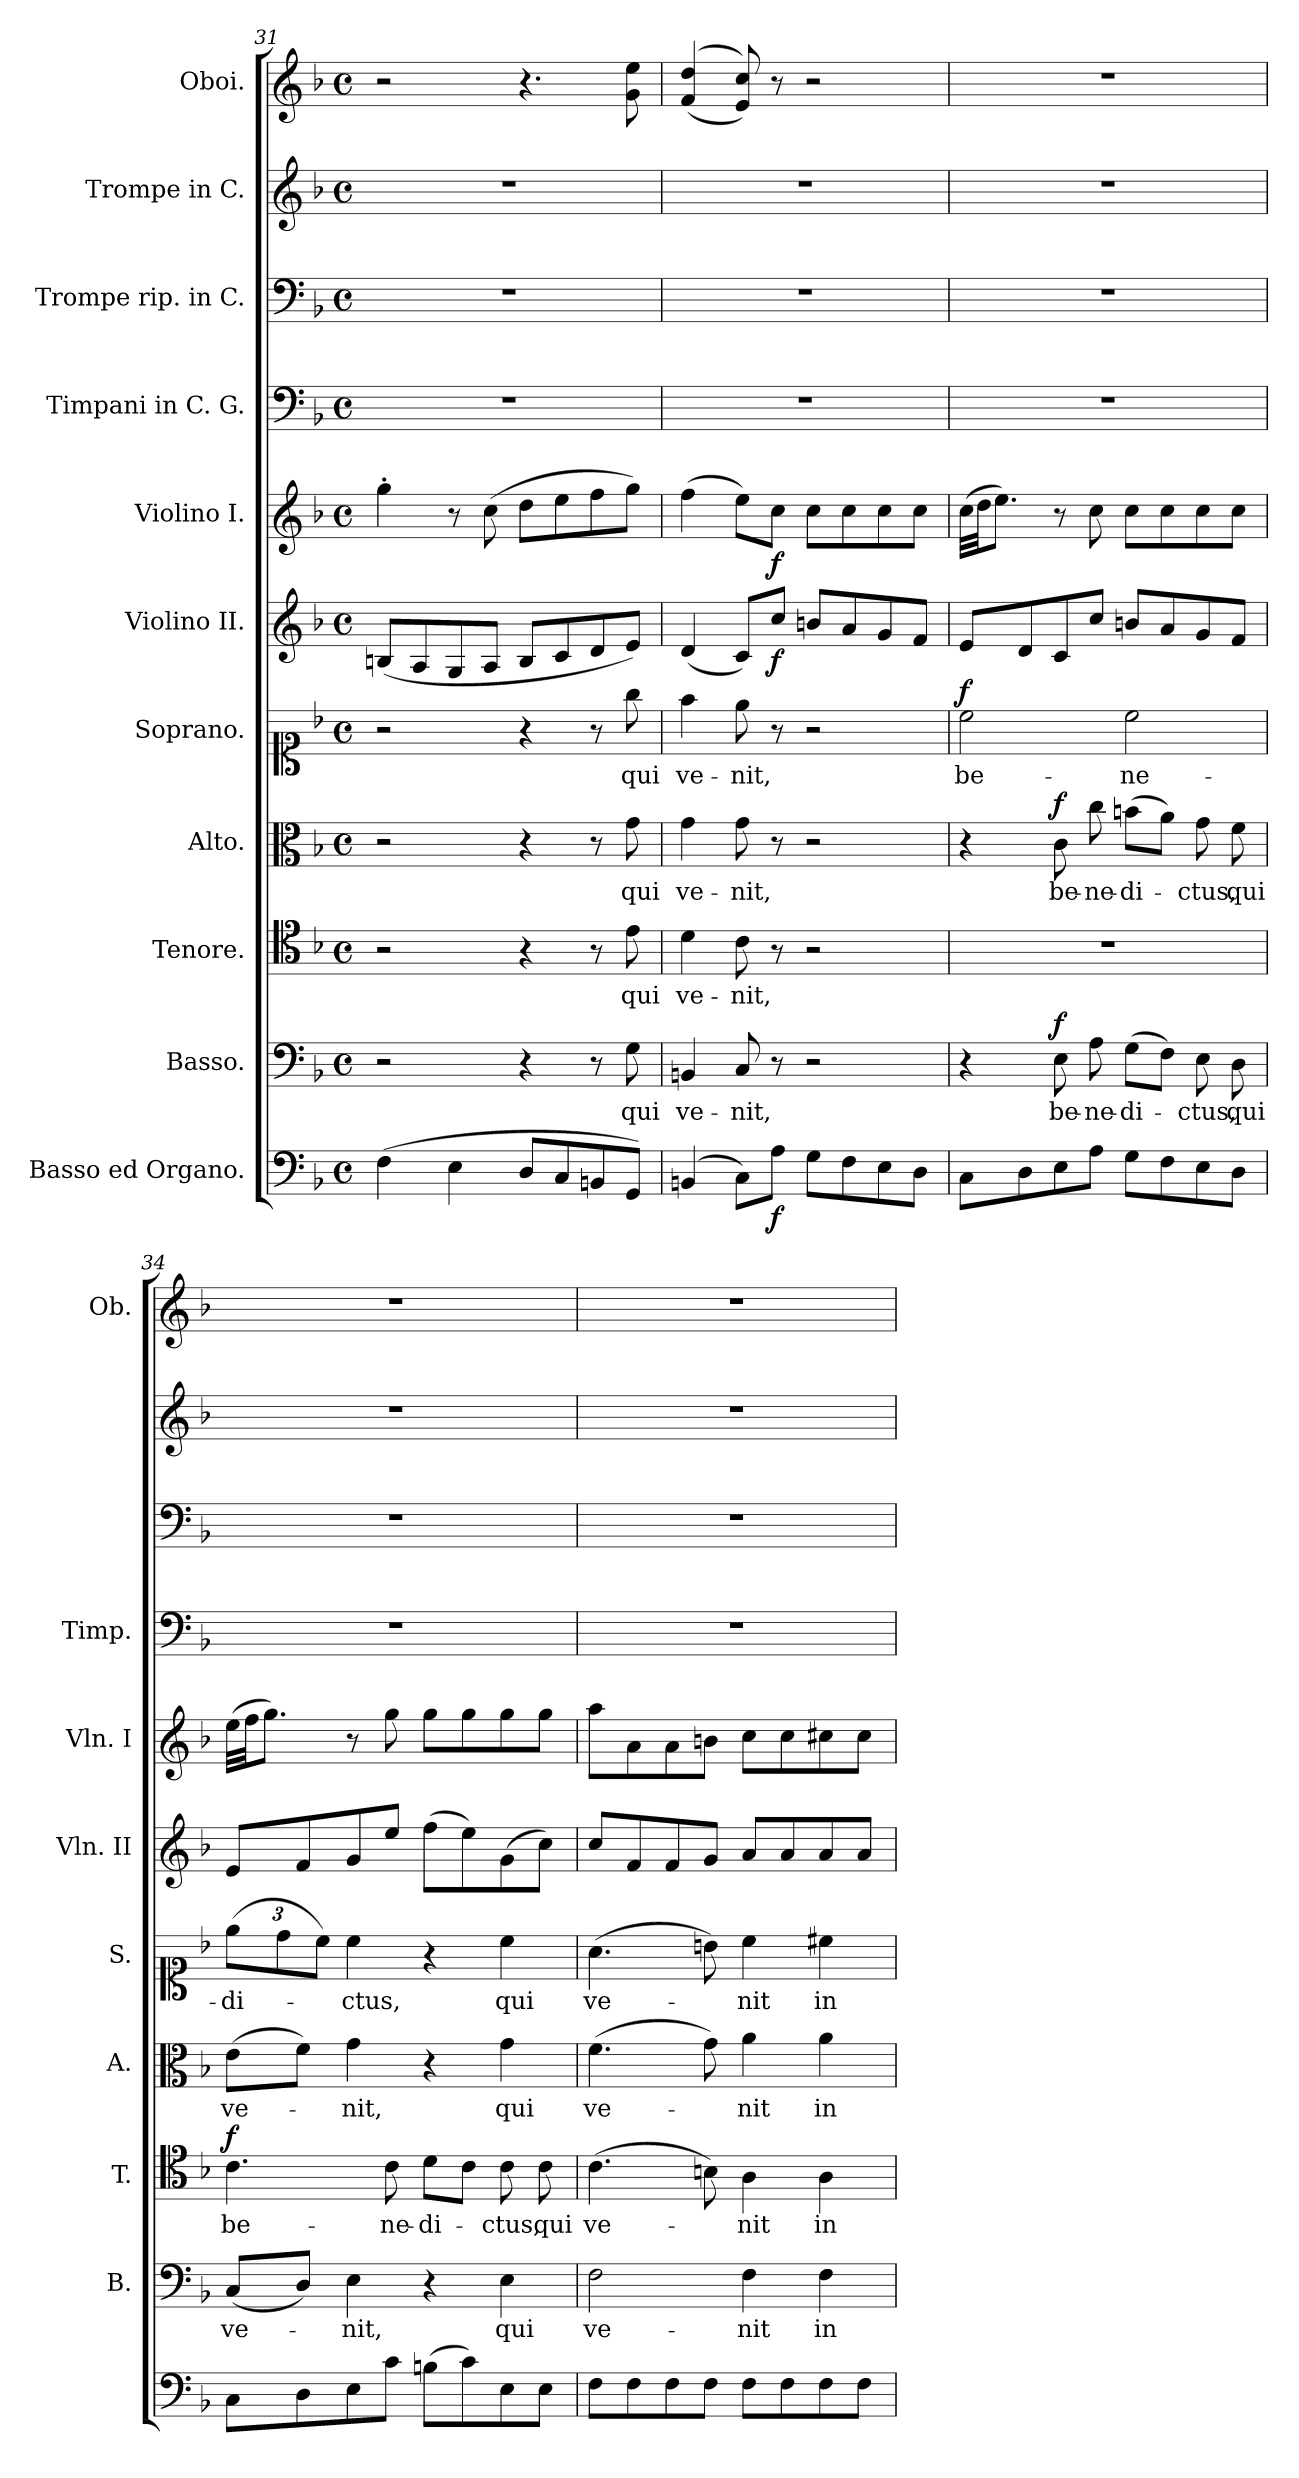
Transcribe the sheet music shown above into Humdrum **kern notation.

**kern	**dynam	**kern	**text	**dynam	**kern	**text	**dynam	**kern	**text	**dynam	**kern	**text	**dynam	**kern	**dynam	**kern	**dynam	**kern	**kern	**kern	**kern
*part11	*part11	*part10	*part10	*part10	*part9	*part9	*part9	*part8	*part8	*part8	*part7	*part7	*part7	*part6	*part6	*part5	*part5	*part4	*part3	*part2	*part1
*staff11	*staff11	*staff10	*staff10	*staff10	*staff9	*staff9	*staff9	*staff8	*staff8	*staff8	*staff7	*staff7	*staff7	*staff6	*staff6	*staff5	*staff5	*staff4	*staff3	*staff2	*staff1
*I"Basso ed  Organo.	*	*I"Basso.	*	*	*I"Tenore.	*	*	*I"Alto.	*	*	*I"Soprano.	*	*	*I"Violino II.	*	*I"Violino I.	*	*I"Timpani in C. G.	*I"Trompe rip. in C.	*I"Trompe in C.	*I"Oboi.
*	*	*I'B.	*	*	*I'T.	*	*	*I'A.	*	*	*I'S.	*	*	*I'Vln. II	*	*I'Vln. I	*	*I'Timp.	*	*	*I'Ob.
*clefF4	*	*clefF4	*	*	*clefC4	*	*	*clefC3	*	*	*clefC1	*	*	*clefG2	*	*clefG2	*	*clefF4	*clefF4	*clefG2	*clefG2
*k[b-]	*	*k[b-]	*	*	*k[b-]	*	*	*k[b-]	*	*	*k[b-]	*	*	*k[b-]	*	*k[b-]	*	*k[b-]	*k[b-]	*k[b-]	*k[b-]
*M4/4	*	*M4/4	*	*	*M4/4	*	*	*M4/4	*	*	*M4/4	*	*	*M4/4	*	*M4/4	*	*M4/4	*M4/4	*M4/4	*M4/4
*met(c)	*	*met(c)	*	*	*met(c)	*	*	*met(c)	*	*	*met(c)	*	*	*met(c)	*	*met(c)	*	*met(c)	*met(c)	*met(c)	*met(c)
=31	=31	=31	=31	=31	=31	=31	=31	=31	=31	=31	=31	=31	=31	=31	=31	=31	=31	=31	=31	=31	=31
(>4F\	.	2r	.	.	2r	.	.	2r	.	.	2r	.	.	(<8Bn/L	.	4gg'\	.	1r	1r	1r	2r
.	.	.	.	.	.	.	.	.	.	.	.	.	.	8A/	.	.	.	.	.	.	.
4E\	.	.	.	.	.	.	.	.	.	.	.	.	.	8G/	.	8r	.	.	.	.	.
.	.	.	.	.	.	.	.	.	.	.	.	.	.	8A/J	.	(>8cc\	.	.	.	.	.
8D/L	.	4r	.	.	4r	.	.	4r	.	.	4r	.	.	8B/L	.	8dd\L	.	.	.	.	4.r
8C/	.	.	.	.	.	.	.	.	.	.	.	.	.	8c/	.	8ee\	.	.	.	.	.
8BBn/	.	8r	.	.	8r	.	.	8r	.	.	8r	.	.	8d/	.	8ff\	.	.	.	.	.
!	!	!	!LO:LY:b	!	!	!LO:LY:b	!	!	!LO:LY:b	!	!	!LO:LY:b	!	!	!	!	!	!	!	!	!
8GG/J)	.	8G\	qui	.	8e\	qui	.	8g\	qui	.	8gg\	qui	.	8e/J)	.	8gg\J)	.	.	.	.	8g\ 8ee\
=32	=32	=32	=32	=32	=32	=32	=32	=32	=32	=32	=32	=32	=32	=32	=32	=32	=32	=32	=32	=32	=32
!	!	!	!LO:LY:b	!	!	!LO:LY:b	!	!	!LO:LY:b	!	!	!LO:LY:b	!	!	!	!	!	!	!	!	!
(>4BBn/	.	4BBn/	ve-	.	4d\	ve-	.	4g\	ve-	.	4ff\	ve-	.	(<4d/	.	(>4ff\	.	1r	1r	1r	(<(>4f/ 4dd/
!	!	!	!LO:LY:b	!	!	!LO:LY:b	!	!	!LO:LY:b	!	!	!LO:LY:b	!	!	!	!	!	!	!	!	!
8C\L)	.	8C/	-nit,	.	8c\	-nit,	.	8g\	-nit,	.	8ee\	-nit,	.	8c/L)	.	8ee\L)	.	.	.	.	8e/ 8cc/))
!	!LO:DY:b	!	!	!	!	!	!	!	!	!	!	!	!	!	!LO:DY:b	!	!LO:DY:b	!	!	!	!
8A\J	f	8r	.	.	8r	.	.	8r	.	.	8r	.	.	8cc/J	f	8cc\J	f	.	.	.	8r
8G\L	.	2r	.	.	2r	.	.	2r	.	.	2r	.	.	8bn/L	.	8cc\L	.	.	.	.	2r
8F\	.	.	.	.	.	.	.	.	.	.	.	.	.	8a/	.	8cc\	.	.	.	.	.
8E\	.	.	.	.	.	.	.	.	.	.	.	.	.	8g/	.	8cc\	.	.	.	.	.
8D\J	.	.	.	.	.	.	.	.	.	.	.	.	.	8f/J	.	8cc\J	.	.	.	.	.
=33	=33	=33	=33	=33	=33	=33	=33	=33	=33	=33	=33	=33	=33	=33	=33	=33	=33	=33	=33	=33	=33
!	!	!	!	!	!	!	!	!	!	!	!	!LO:LY:b	!LO:DY:a	!	!	!	!	!	!	!	!
8C\L	.	4r	.	.	1r	.	.	4r	.	.	2cc\	be-	f	8e/L	.	(>32cc\LLL	.	1r	1r	1r	1r
.	.	.	.	.	.	.	.	.	.	.	.	.	.	.	.	32dd\JJ	.	.	.	.	.
.	.	.	.	.	.	.	.	.	.	.	.	.	.	.	.	8.ee\J)	.	.	.	.	.
8D\	.	.	.	.	.	.	.	.	.	.	.	.	.	8d/	.	.	.	.	.	.	.
!	!	!	!LO:LY:b	!LO:DY:a	!	!	!	!	!LO:LY:b	!LO:DY:a	!	!	!	!	!	!	!	!	!	!	!
8E\	.	8E\	be-	f	.	.	.	8c\	be-	f	.	.	.	8c/	.	8r	.	.	.	.	.
!	!	!	!LO:LY:b	!	!	!	!	!	!LO:LY:b	!	!	!	!	!	!	!	!	!	!	!	!
8A\J	.	8A\	-ne-	.	.	.	.	8cc\	-ne-	.	.	.	.	8cc/J	.	8cc\	.	.	.	.	.
!	!	!	!LO:LY:b	!	!	!	!	!	!LO:LY:b	!	!	!LO:LY:b	!	!	!	!	!	!	!	!	!
8G\L	.	(>8G\L	-di-	.	.	.	.	(>8bn\L	-di-	.	2cc\	-ne-	.	8bn/L	.	8cc\L	.	.	.	.	.
8F\	.	8F\J)	.	.	.	.	.	8a\J)	.	.	.	.	.	8a/	.	8cc\	.	.	.	.	.
!	!	!	!LO:LY:b	!	!	!	!	!	!LO:LY:b	!	!	!	!	!	!	!	!	!	!	!	!
8E\	.	8E\	-ctus,	.	.	.	.	8g\	-ctus,	.	.	.	.	8g/	.	8cc\	.	.	.	.	.
!	!	!	!LO:LY:b	!	!	!	!	!	!LO:LY:b	!	!	!	!	!	!	!	!	!	!	!	!
8D\J	.	8D\	qui	.	.	.	.	8f\	qui	.	.	.	.	8f/J	.	8cc\J	.	.	.	.	.
=34	=34	=34	=34	=34	=34	=34	=34	=34	=34	=34	=34	=34	=34	=34	=34	=34	=34	=34	=34	=34	=34
!	!	!	!LO:LY:b	!	!	!LO:LY:b	!	!	!LO:LY:b	!	!	!	!	!	!	!	!	!	!	!	!
*	*	*	*	*	*	*	*	*	*	*	*Xbrackettup	*	*	*	*	*	*	*	*	*	*
!	!	!	!	!	!	!	!LO:DY:a	!	!	!	!	!LO:LY:b	!	!	!	!	!	!	!	!	!
8C\L	.	(<8C/L	ve-	.	4.c\	be-	f	(>8e\L	ve-	.	(>12ee\L	-di-	.	8e/L	.	(>32ee\LLL	.	1r	1r	1r	1r
.	.	.	.	.	.	.	.	.	.	.	.	.	.	.	.	32ff\JJ	.	.	.	.	.
.	.	.	.	.	.	.	.	.	.	.	.	.	.	.	.	8.gg\J)	.	.	.	.	.
.	.	.	.	.	.	.	.	.	.	.	12dd\	.	.	.	.	.	.	.	.	.	.
8D\	.	8D/J)	.	.	.	.	.	8f\J)	.	.	.	.	.	8f/	.	.	.	.	.	.	.
.	.	.	.	.	.	.	.	.	.	.	12cc\J)	.	.	.	.	.	.	.	.	.	.
!	!	!	!LO:LY:b	!	!	!	!	!	!LO:LY:b	!	!	!LO:LY:b	!	!	!	!	!	!	!	!	!
8E\	.	4E\	-nit,	.	.	.	.	4g\	-nit,	.	4cc\	-ctus,	.	8g/	.	8r	.	.	.	.	.
!	!	!	!	!	!	!LO:LY:b	!	!	!	!	!	!	!	!	!	!	!	!	!	!	!
8c\J	.	.	.	.	8c\	-ne-	.	.	.	.	.	.	.	8ee/J	.	8gg\	.	.	.	.	.
!	!	!	!	!	!	!LO:LY:b	!	!	!	!	!	!	!	!	!	!	!	!	!	!	!
(>8Bn\L	.	4r	.	.	8d\L	-di-	.	4r	.	.	4r	.	.	(>8ff\L	.	8gg\L	.	.	.	.	.
8c\)	.	.	.	.	8c\J	.	.	.	.	.	.	.	.	8ee\)	.	8gg\	.	.	.	.	.
!	!	!	!LO:LY:b	!	!	!LO:LY:b	!	!	!LO:LY:b	!	!	!LO:LY:b	!	!	!	!	!	!	!	!	!
8E\	.	4E\	qui	.	8c\	-ctus,	.	4g\	qui	.	4cc\	qui	.	(>8g\	.	8gg\	.	.	.	.	.
!	!	!	!	!	!	!LO:LY:b	!	!	!	!	!	!	!	!	!	!	!	!	!	!	!
8E\J	.	.	.	.	8c\	qui	.	.	.	.	.	.	.	8cc\J)	.	8gg\J	.	.	.	.	.
!!LO:LB:g=z
=35	=35	=35	=35	=35	=35	=35	=35	=35	=35	=35	=35	=35	=35	=35	=35	=35	=35	=35	=35	=35	=35
!	!	!	!LO:LY:b	!	!	!LO:LY:b	!	!	!LO:LY:b	!	!	!LO:LY:b	!	!	!	!	!	!	!	!	!
8F\L	.	2F\	ve-	.	(>4.c\	ve-	.	(>4.f\	ve-	.	(>4.a\	ve-	.	8cc/L	.	8aa\L	.	1r	1r	1r	1r
8F\	.	.	.	.	.	.	.	.	.	.	.	.	.	8f/	.	8a\	.	.	.	.	.
8F\	.	.	.	.	.	.	.	.	.	.	.	.	.	8f/	.	8a\	.	.	.	.	.
8F\J	.	.	.	.	8Bn\)	.	.	8g\)	.	.	8bn\)	.	.	8g/J	.	8bn\J	.	.	.	.	.
!	!	!	!LO:LY:b	!	!	!LO:LY:b	!	!	!LO:LY:b	!	!	!LO:LY:b	!	!	!	!	!	!	!	!	!
8F\L	.	4F\	-nit	.	4A\	-nit	.	4a\	-nit	.	4cc\	-nit	.	8a/L	.	8cc\L	.	.	.	.	.
8F\	.	.	.	.	.	.	.	.	.	.	.	.	.	8a/	.	8cc\	.	.	.	.	.
!	!	!	!LO:LY:b	!	!	!LO:LY:b	!	!	!LO:LY:b	!	!	!LO:LY:b	!	!	!	!	!	!	!	!	!
8F\	.	4F\	in	.	4A\	in	.	4a\	in	.	4cc#X\	in	.	8a/	.	8cc#X\	.	.	.	.	.
8F\J	.	.	.	.	.	.	.	.	.	.	.	.	.	8a/J	.	8cc#\J	.	.	.	.	.
=	=	=	=	=	=	=	=	=	=	=	=	=	=	=	=	=	=	=	=	=	=
*-	*-	*-	*-	*-	*-	*-	*-	*-	*-	*-	*-	*-	*-	*-	*-	*-	*-	*-	*-	*-	*-
